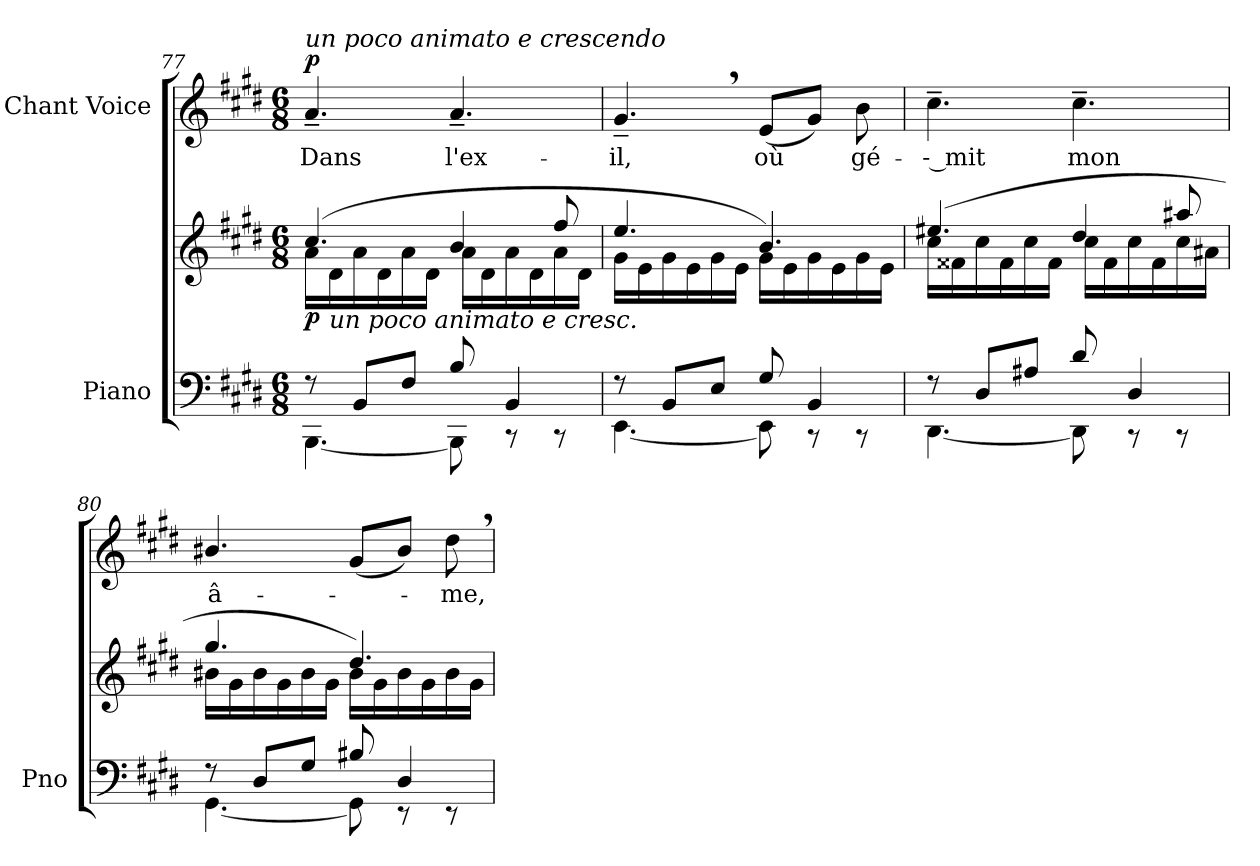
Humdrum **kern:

**kern	**kern	**dynam	**kern	**text	**dynam
*part2	*part2	*part2	*part1	*part1	*part1
*staff3	*staff2	*staff2/3	*staff1	*staff1	*staff1
*I"Piano	*	*	*I"Chant Voice	*	*
*I'Pno	*	*	*	*	*
!!LO:LB:g=z
*clefF4	*clefG2	*	*clefG2	*	*
*k[f#c#g#d#]	*k[f#c#g#d#]	*	*k[f#c#g#d#]	*	*
*M6/8	*M6/8	*	*M6/8	*	*
=77	=77	=77	=77	=77	=77
*^	*^	*	*	*	*
!	!	!	!	!	!LO:TX:a:i:t=un  poco  animato  e  crescendo	!	!
!	!	!	!	!LO:DY:b	!	!LO:LY:b	!LO:DY:a
8r	[4.BBB\	(4.cc#/	16a\LL	p	4.a~>/	Dans	p
!	!	!	!LO:TX:b:i:t=un  poco  animato  e  cresc.	!	!	!	!
.	.	.	16d#\	.	.	.	.
8BB/L	.	.	16a\	.	.	.	.
.	.	.	16d#\	.	.	.	.
8F#/J	.	.	16a\	.	.	.	.
.	.	.	16d#\JJ	.	.	.	.
!	!	!	!	!	!	!LO:LY:b	!
8B/	8BBB\]	4b/	16a\LL	.	4.a~>/	l'ex-	.
.	.	.	16d#\	.	.	.	.
4BB/	8r	.	16a\	.	.	.	.
.	.	.	16d#\	.	.	.	.
.	8r	8ff#/	16a\	.	.	.	.
.	.	.	16d#\JJ	.	.	.	.
=78	=78	=78	=78	=78	=78	=78	=78
!	!	!	!	!	!	!LO:LY:b	!
8r	[4.EE\	4.ee/	16g#\LL	.	4.g#~>,/	-il,	.
.	.	.	16e\	.	.	.	.
8BB/L	.	.	16g#\	.	.	.	.
.	.	.	16e\	.	.	.	.
8E/J	.	.	16g#\	.	.	.	.
.	.	.	16e\JJ	.	.	.	.
!	!	!	!	!	!	!LO:LY:b	!
8G#/	8EE\]	4.b/)	16g#\LL	.	(8e/L	où	.
.	.	.	16e\	.	.	.	.
4BB/	8r	.	16g#\	.	8g#/J)	.	.
.	.	.	16e\	.	.	.	.
!	!	!	!	!	!	!LO:LY:b	!
.	8r	.	16g#\	.	8b\	gé-	.
.	.	.	16e\JJ	.	.	.	.
!!LO:LB:g=z
=79	=79	=79	=79	=79	=79	=79	=79
!	!	!	!	!	!	!LO:LY:b	!
8r	[4.DD#\	(4.ee#X/	16cc#\LL	.	4.cc#~\	-- mit	.
.	.	.	16f##X\	.	.	.	.
8D#/L	.	.	16cc#\	.	.	.	.
.	.	.	16f##\	.	.	.	.
8A#X/J	.	.	16cc#\	.	.	.	.
.	.	.	16f##\JJ	.	.	.	.
!	!	!	!	!	!	!LO:LY:b	!
8d#/	8DD#\]	4dd#/	16cc#\LL	.	4.cc#~\	mon	.
.	.	.	16f##\	.	.	.	.
4D#/	8r	.	16cc#\	.	.	.	.
.	.	.	16f##\	.	.	.	.
.	8r	8aa#X/	16cc#\	.	.	.	.
.	.	.	16a#X\JJ	.	.	.	.
=80	=80	=80	=80	=80	=80	=80	=80
!	!	!	!	!	!	!LO:LY:b	!
8r	[4.GG#\	4.gg#/	16b#X\LL	.	4.b#X/	â-	.
.	.	.	16g#\	.	.	.	.
8D#/L	.	.	16b#\	.	.	.	.
.	.	.	16g#\	.	.	.	.
8G#/J	.	.	16b#\	.	.	.	.
.	.	.	16g#\JJ	.	.	.	.
8B#X/	8GG#\]	4.dd#/)	16b#\LL	.	(8g#/L	.	.
.	.	.	16g#\	.	.	.	.
4D#/	8r	.	16b#\	.	8b#/J)	.	.
.	.	.	16g#\	.	.	.	.
!	!	!	!	!	!	!LO:LY:b	!
.	8r	.	16b#\	.	8dd#,\	-me,	.
.	.	.	16g#\JJ	.	.	.	.
*v	*v	*	*	*	*	*	*
*	*v	*v	*	*	*	*
=	=	=	=	=	=
*-	*-	*-	*-	*-	*-
